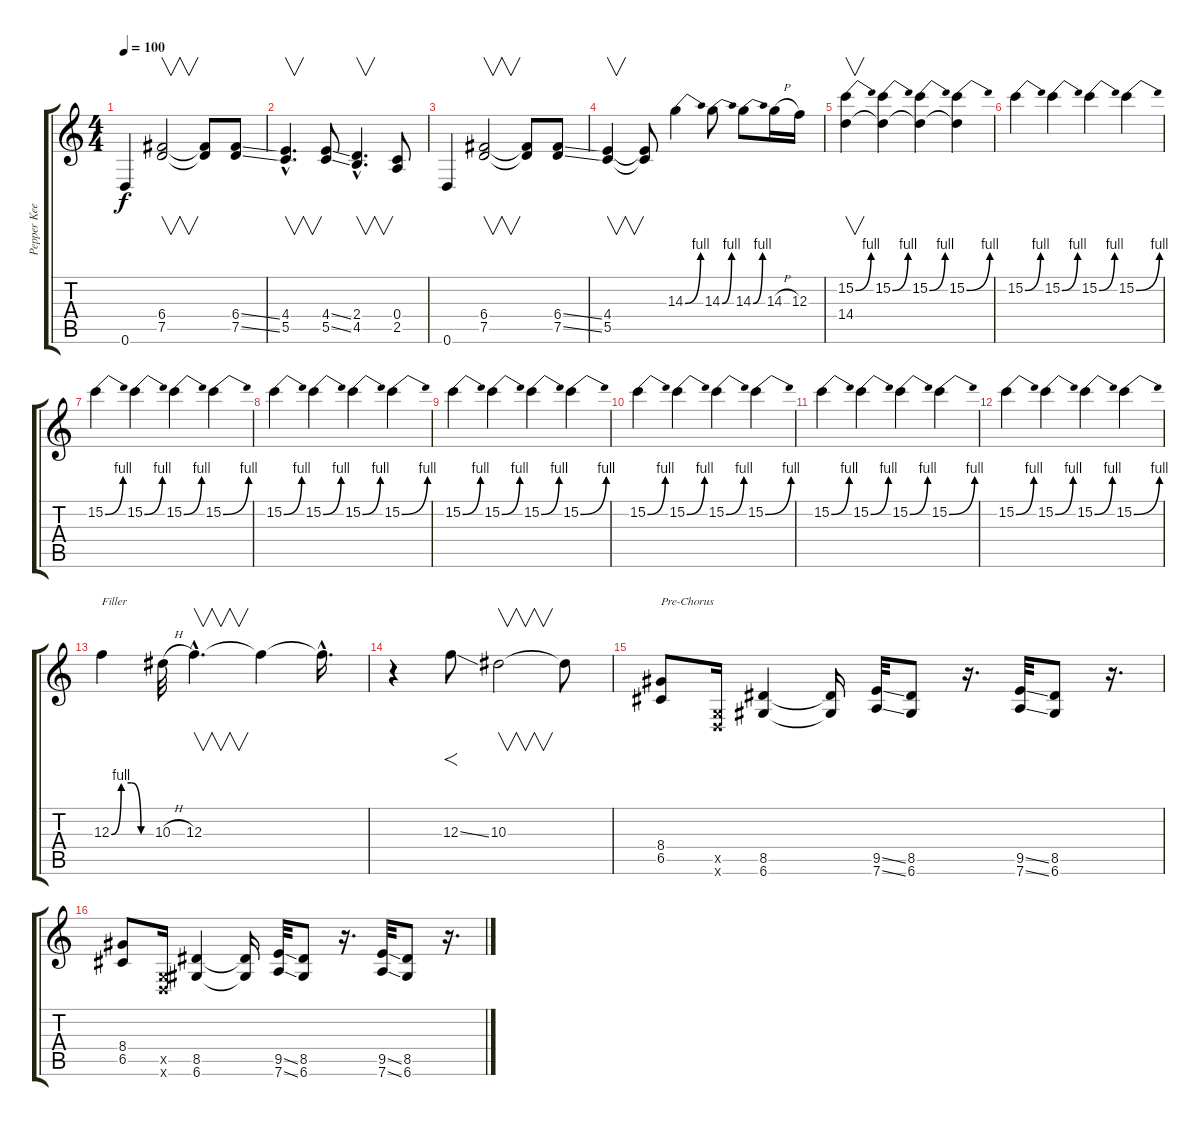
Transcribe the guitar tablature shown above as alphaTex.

\track ("Pepper Keenan" "Pepper Kee") {instrument overdrivenguitar}
\staff {score tabs}
\tuning (D4 A3 F3 C3 G2 D2) {hide}
\ts (4 4)
\tempo 100
\clef g2
\ks c
0.6.4{dy f} (6.4 7.5).2{v} (6.4{t} 7.5{t}).8 (6.4{ss} 7.5{ss}).8 |
(4.4{hac} 5.5{hac}).4{v d} (4.4{ss} 5.5{ss}).8 (2.4{hac} 4.5{hac}).4{v d} (0.4 2.5).8 |
0.6.4 (6.4 7.5).2{v} (6.4{t} 7.5{t}).8 (6.4{ss} 7.5{ss}).8 |
(4.4 5.5).4{v} (4.4{t} 5.5{t}).8 14.3{be (bend 0 0 60 4)}.4 14.3{be (bend 0 0 60 4)}.8 14.3{be (bend 0 0 60 4)}.8 14.3{h}.16 12.3.16 |
(15.2{be (bend 0 0 60 4)} 14.4).4{v} (15.2{be (bend 0 0 60 4)} 14.4{t}).4 (15.2{be (bend 0 0 60 4)} 14.4{t}).4 (15.2{be (bend 0 0 60 4)} 14.4{t}).4 |
15.2{be (bend 0 0 60 4)}.4 15.2{be (bend 0 0 60 4)}.4 15.2{be (bend 0 0 60 4)}.4 15.2{be (bend 0 0 60 4)}.4 |
15.2{be (bend 0 0 60 4)}.4 15.2{be (bend 0 0 60 4)}.4 15.2{be (bend 0 0 60 4)}.4 15.2{be (bend 0 0 60 4)}.4 |
15.2{be (bend 0 0 60 4)}.4 15.2{be (bend 0 0 60 4)}.4 15.2{be (bend 0 0 60 4)}.4 15.2{be (bend 0 0 60 4)}.4 |
15.2{be (bend 0 0 60 4)}.4 15.2{be (bend 0 0 60 4)}.4 15.2{be (bend 0 0 60 4)}.4 15.2{be (bend 0 0 60 4)}.4 |
15.2{be (bend 0 0 60 4)}.4 15.2{be (bend 0 0 60 4)}.4 15.2{be (bend 0 0 60 4)}.4 15.2{be (bend 0 0 60 4)}.4 |
15.2{be (bend 0 0 60 4)}.4 15.2{be (bend 0 0 60 4)}.4 15.2{be (bend 0 0 60 4)}.4 15.2{be (bend 0 0 60 4)}.4 |
15.2{be (bend 0 0 60 4)}.4 15.2{be (bend 0 0 60 4)}.4 15.2{be (bend 0 0 60 4)}.4 15.2{be (bend 0 0 60 4)}.4 |
12.3{be (custom 0 0 15 4 30 4 45 0 60 0)}.4{txt "Filler"} 10.3{h}.32 12.3{hac}.4{v d} 12.3{t}.4 12.3{hac t}.16{d} |
r.4 12.3{ss}.8{f} 10.3.2{v} 10.3{t}.8 |
(8.4 6.5).8{txt "Pre-Chorus"} (0.5{x} 0.6{x}).16 (8.5 6.6).4 (8.5{t} 6.6{t}).16 (9.5{ss} 7.6{ss}).32 (8.5 6.6).8 r.16{d} (9.5{ss} 7.6{ss}).32 (8.5 6.6).8 r.16{d} |
(8.4 6.5).8 (0.5{x} 0.6{x}).16 (8.5 6.6).4 (8.5{t} 6.6{t}).16 (9.5{ss} 7.6{ss}).32 (8.5 6.6).8 r.16{d} (9.5{ss} 7.6{ss}).32 (8.5 6.6).8 r.16{d}
